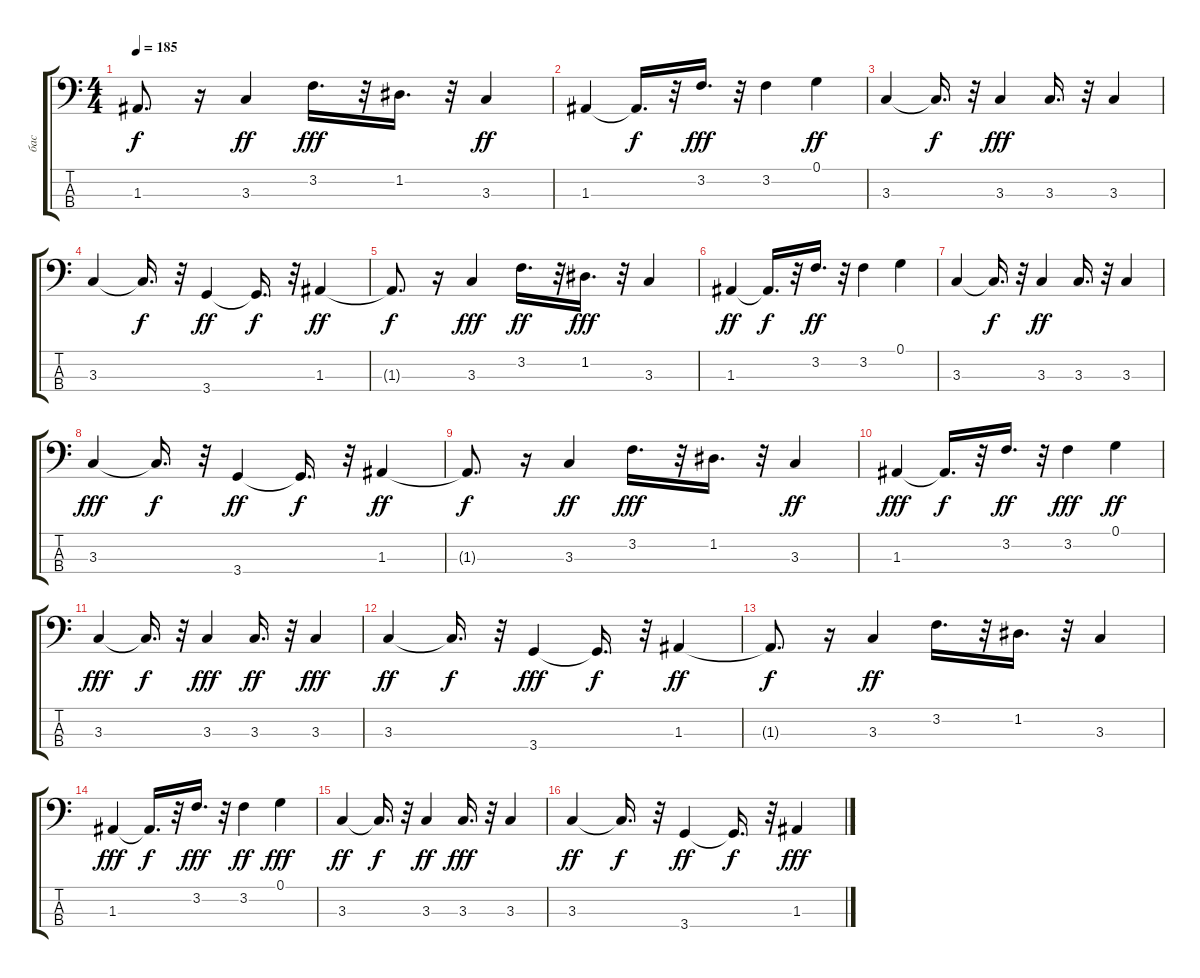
\track ("бас" "бас") {instrument fretlessbass}
\staff {score tabs}
\tuning (G2 D2 A1 E1) {hide}
\ts (4 4)
\tempo 185
\clef f4
\ks c
1.3{t}.8{d dy f} r.16 3.3.4{dy ff} 3.2.16{d dy fff} r.32 1.2.16{d} r.32 3.3.4{dy ff} |
1.3.4 1.3{t}.16{d dy f} r.32 3.2.16{d dy fff} r.32 3.2.4 0.1.4{dy ff} |
3.3.4 3.3{t}.16{d dy f} r.32 3.3.4{dy fff} 3.3.16{d} r.32 3.3.4 |
3.3.4 3.3{t}.16{d dy f} r.32 3.4.4{dy ff} 3.4{t}.16{d dy f} r.32 1.3.4{dy ff} |
1.3{t}.8{d dy f} r.16 3.3.4{dy fff} 3.2.16{d dy ff} r.32 1.2.16{d dy fff} r.32 3.3.4 |
1.3.4{dy ff} 1.3{t}.16{d dy f} r.32 3.2.16{d dy ff} r.32 3.2.4 0.1.4 |
3.3.4 3.3{t}.16{d dy f} r.32 3.3.4{dy ff} 3.3.16{d} r.32 3.3.4 |
3.3.4{dy fff} 3.3{t}.16{d dy f} r.32 3.4.4{dy ff} 3.4{t}.16{d dy f} r.32 1.3.4{dy ff} |
1.3{t}.8{d dy f} r.16 3.3.4{dy ff} 3.2.16{d dy fff} r.32 1.2.16{d} r.32 3.3.4{dy ff} |
1.3.4{dy fff} 1.3{t}.16{d dy f} r.32 3.2.16{d dy ff} r.32 3.2.4{dy fff} 0.1.4{dy ff} |
3.3.4{dy fff} 3.3{t}.16{d dy f} r.32 3.3.4{dy fff} 3.3.16{d dy ff} r.32 3.3.4{dy fff} |
3.3.4{dy ff} 3.3{t}.16{d dy f} r.32 3.4.4{dy fff} 3.4{t}.16{d dy f} r.32 1.3.4{dy ff} |
1.3{t}.8{d dy f} r.16 3.3.4{dy ff} 3.2.16{d} r.32 1.2.16{d} r.32 3.3.4 |
1.3.4{dy fff} 1.3{t}.16{d dy f} r.32 3.2.16{d dy fff} r.32 3.2.4{dy ff} 0.1.4{dy fff} |
3.3.4{dy ff} 3.3{t}.16{d dy f} r.32 3.3.4{dy ff} 3.3.16{d dy fff} r.32 3.3.4 |
3.3.4{dy ff} 3.3{t}.16{d dy f} r.32 3.4.4{dy ff} 3.4{t}.16{d dy f} r.32 1.3.4{dy fff}
